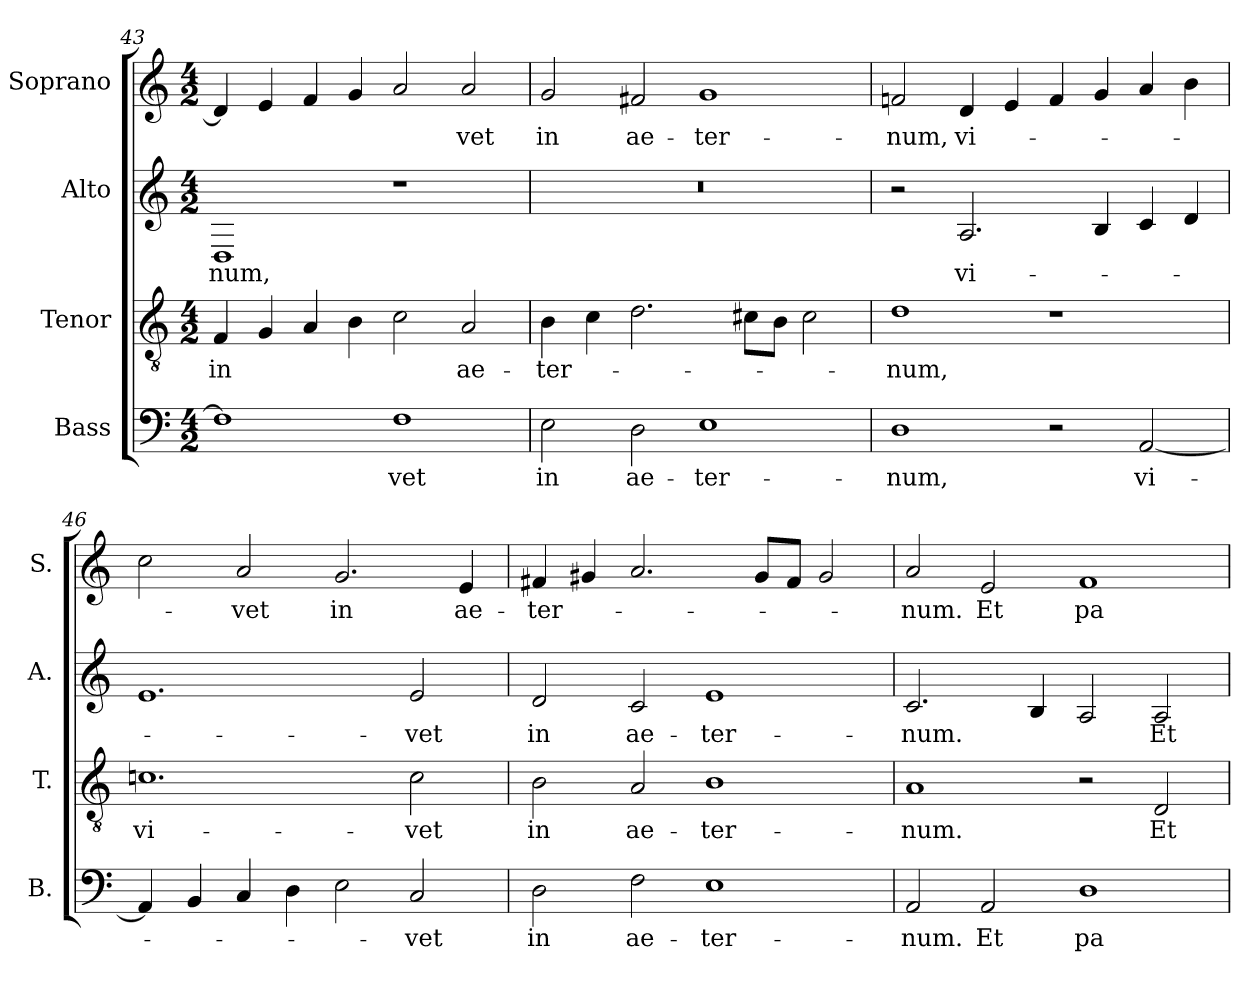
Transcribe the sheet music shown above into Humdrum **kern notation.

**kern	**text	**kern	**text	**kern	**text	**kern	**text
*part4	*part4	*part3	*part3	*part2	*part2	*part1	*part1
*staff4	*staff4	*staff3	*staff3	*staff2	*staff2	*staff1	*staff1
*I"Bass	*	*I"Tenor	*	*I"Alto	*	*I"Soprano	*
*I'B.	*	*I'T.	*	*I'A.	*	*I'S.	*
*clefF4	*	*clefGv2	*	*clefG2	*	*clefG2	*
*	*	*ITrd7c12	*	*	*	*	*
*k[]	*	*k[]	*	*k[]	*	*k[]	*
*C:	*	*C:	*	*C:	*	*C:	*
*M4/2	*	*M4/2	*	*M4/2	*	*M4/2	*
=43	=43	=43	=43	=43	=43	=43	=43
!	!	!	!LO:LY:b:color=#000000	!	!	!	!
!	!	!	!	!	!LO:LY:b:color=#000000	!	!
1Fi]	.	4FFi/	in	1Di	-num,	4di/]	.
.	.	4GGi/	.	.	.	4ei/	.
.	.	4AAi/	.	.	.	4fi/	.
.	.	4BBi\	.	.	.	4gi/	.
!	!LO:LY:b:color=#000000	!	!	!	!	!	!
1Fi	-vet	2Ci\	.	1r	.	2ai/	.
!	!	!	!LO:LY:b:color=#000000	!	!	!	!
!	!	!	!	!	!	!	!LO:LY:b:color=#000000
.	.	2AAi/	ae-	.	.	2ai/	-vet
!!LO:LB:g=z
=44	=44	=44	=44	=44	=44	=44	=44
!	!LO:LY:b:color=#000000	!	!	!	!	!	!
!	!	!	!LO:LY:b:color=#000000	!LO:N:vis=1	!	!	!
!	!	!	!	!	!	!	!LO:LY:b:color=#000000
2Ei\	in	4BBi\	-ter-	0r	.	2gi/	in
.	.	4Ci\	.	.	.	.	.
!	!LO:LY:b:color=#000000	!	!	!	!	!	!
!	!	!	!	!	!	!	!LO:LY:b:color=#000000
2Di\	ae-	2.Di\	.	.	.	2f#Xi/	ae-
!	!LO:LY:b:color=#000000	!	!	!	!	!	!
!	!	!	!	!	!	!	!LO:LY:b:color=#000000
1Ei	-ter-	.	.	.	.	1gi	-ter-
.	.	8C#Xi\L	.	.	.	.	.
.	.	8BBi\J	.	.	.	.	.
.	.	2C#i\	.	.	.	.	.
=45	=45	=45	=45	=45	=45	=45	=45
!	!LO:LY:b:color=#000000	!	!	!	!	!	!
!	!	!	!LO:LY:b:color=#000000	!	!	!	!
!	!	!	!	!	!	!	!LO:LY:b:color=#000000
1Di	-num,	1Di	-num,	2r	.	2fni/	-num,
!	!	!	!	!	!LO:LY:b:color=#000000	!	!
!	!	!	!	!	!	!	!LO:LY:b:color=#000000
.	.	.	.	2.Ai/	vi-	4di/	vi-
.	.	.	.	.	.	4ei/	.
2r	.	1r	.	.	.	4fi/	.
.	.	.	.	4Bi/	.	4gi/	.
!	!LO:LY:b:color=#000000	!	!	!	!	!	!
[2AAi/	vi-	.	.	4ci/	.	4ai/	.
.	.	.	.	4di/	.	4bi\	.
=46	=46	=46	=46	=46	=46	=46	=46
!	!	!	!LO:LY:b:color=#000000	!	!	!	!
4AAi/]	.	1.Cni	vi-	1.ei	.	2cci\	.
4BBi/	.	.	.	.	.	.	.
!	!	!	!	!	!	!	!LO:LY:b:color=#000000
4Ci/	.	.	.	.	.	2ai/	-vet
4Di\	.	.	.	.	.	.	.
!	!	!	!	!	!	!	!LO:LY:b:color=#000000
2Ei\	.	.	.	.	.	2.gi/	in
!	!LO:LY:b:color=#000000	!	!	!	!	!	!
!	!	!	!LO:LY:b:color=#000000	!	!	!	!
!	!	!	!	!	!LO:LY:b:color=#000000	!	!
2Ci/	-vet	2Ci\	-vet	2ei/	-vet	.	.
!	!	!	!	!	!	!	!LO:LY:b:color=#000000
.	.	.	.	.	.	4ei/	ae-
=47	=47	=47	=47	=47	=47	=47	=47
!	!LO:LY:b:color=#000000	!	!	!	!	!	!
!	!	!	!LO:LY:b:color=#000000	!	!	!	!
!	!	!	!	!	!LO:LY:b:color=#000000	!	!
!	!	!	!	!	!	!	!LO:LY:b:color=#000000
2Di\	in	2BBi\	in	2di/	in	4f#Xi/	-ter-
.	.	.	.	.	.	4g#Xi/	.
!	!LO:LY:b:color=#000000	!	!	!	!	!	!
!	!	!	!LO:LY:b:color=#000000	!	!	!	!
!	!	!	!	!	!LO:LY:b:color=#000000	!	!
2Fi\	ae-	2AAi/	ae-	2ci/	ae-	2.ai/	.
!	!LO:LY:b:color=#000000	!	!	!	!	!	!
!	!	!	!LO:LY:b:color=#000000	!	!	!	!
!	!	!	!	!	!LO:LY:b:color=#000000	!	!
1Ei	-ter-	1BBi	-ter-	1ei	-ter-	.	.
.	.	.	.	.	.	8g#i/L	.
.	.	.	.	.	.	8f#i/J	.
.	.	.	.	.	.	2g#i/	.
=48	=48	=48	=48	=48	=48	=48	=48
!	!LO:LY:b:color=#000000	!	!	!	!	!	!
!	!	!	!LO:LY:b:color=#000000	!	!	!	!
!	!	!	!	!	!LO:LY:b:color=#000000	!	!
!	!	!	!	!	!	!	!LO:LY:b:color=#000000
2AAi/	-num.	1AAi	-num.	2.ci/	-num.	2ai/	-num.
!	!LO:LY:b:color=#000000	!	!	!	!	!	!
!	!	!	!	!	!	!	!LO:LY:b:color=#000000
2AAi/	Et	.	.	.	.	2ei/	Et
.	.	.	.	4Bi/	.	.	.
!	!LO:LY:b:color=#000000	!	!	!	!	!	!
!	!	!	!	!	!	!	!LO:LY:b:color=#000000
1Di	pa-	2r	.	2Ai/	.	1fi	pa-
!	!	!	!LO:LY:b:color=#000000	!	!	!	!
!	!	!	!	!	!LO:LY:b:color=#000000	!	!
.	.	2DDi/	Et	2Ai/	Et	.	.
=	=	=	=	=	=	=	=
*-	*-	*-	*-	*-	*-	*-	*-
